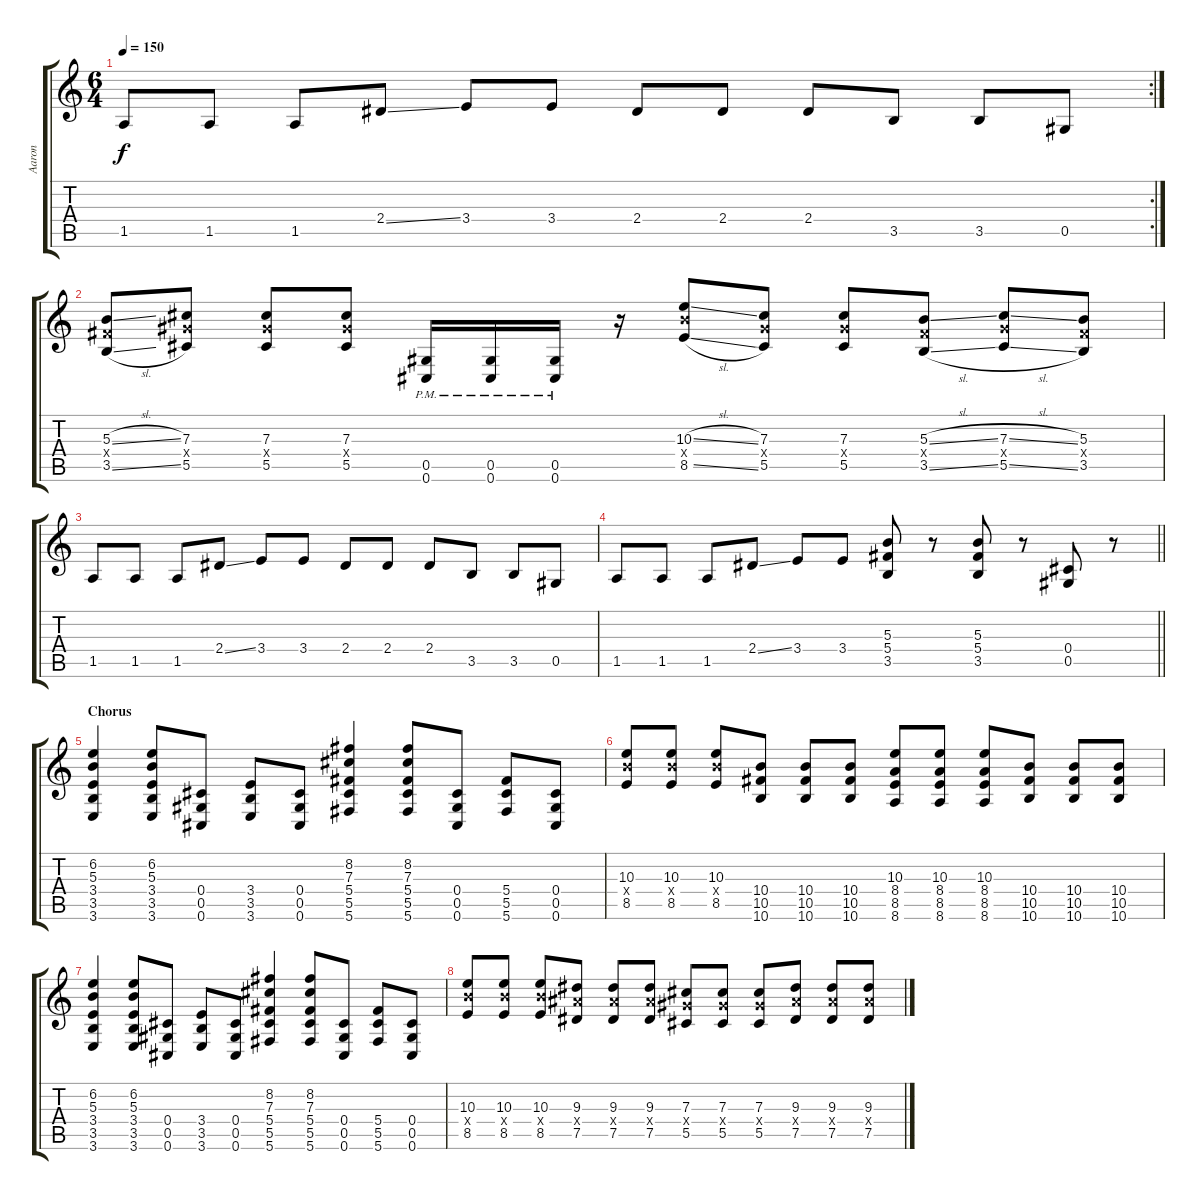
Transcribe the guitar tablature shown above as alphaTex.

\track ("Aaron" "Aaron") {instrument overdrivenguitar}
\staff {score tabs}
\tuning (Eb4 Bb3 Gb3 Db3 Ab2 Db2) {hide}
\rc 2
\ts (6 4)
\tempo 150
\clef g2
\ks c
1.5.8{dy f} 1.5.8 1.5.8 2.4{ss}.8 3.4.8 3.4.8 2.4.8 2.4.8 2.4.8 3.5.8 3.5.8 0.5.8 |
(5.3{sl} 5.4{x} 3.5{sl}).8 (7.3 7.4{x} 5.5).8 (7.3 7.4{x} 5.5).8 (7.3 7.4{x} 5.5).8 (0.5{pm} 0.6{pm}).16 (0.5{pm} 0.6{pm}).16 (0.5{pm} 0.6{pm}).16 r.16 (10.3{sl} 10.4{x} 8.5{sl}).8 (7.3 7.4{x} 5.5).8 (7.3 7.4{x} 5.5).8 (5.3{sl} 5.4{x} 3.5{sl}).8 (7.3{sl} 7.4{x} 5.5{sl}).8 (5.3 5.4{x} 3.5).8 |
1.5.8 1.5.8 1.5.8 2.4{ss}.8 3.4.8 3.4.8 2.4.8 2.4.8 2.4.8 3.5.8 3.5.8 0.5.8 |
\barLineRight lightlight
1.5.8 1.5.8 1.5.8 2.4{ss}.8 3.4.8 3.4.8 (5.3 5.4 3.5).8 r.8 (5.3 5.4 3.5).8 r.8 (0.4 0.5).8 r.8 |
\section ("" "Chorus")
(6.2 5.3 3.4 3.5 3.6).4 (6.2 5.3 3.4 3.5 3.6).8 (0.4 0.5 0.6).8 (3.4 3.5 3.6).8 (0.4 0.5 0.6).8 (8.2 7.3 5.4 5.5 5.6).4 (8.2 7.3 5.4 5.5 5.6).8 (0.4 0.5 0.6).8 (5.4 5.5 5.6).8 (0.4 0.5 0.6).8 |
(10.3 10.4{x} 8.5).8 (10.3 10.4{x} 8.5).8 (10.3 10.4{x} 8.5).8 (10.4 10.5 10.6).8 (10.4 10.5 10.6).8 (10.4 10.5 10.6).8 (10.3 8.4 8.5 8.6).8 (10.3 8.4 8.5 8.6).8 (10.3 8.4 8.5 8.6).8 (10.4 10.5 10.6).8 (10.4 10.5 10.6).8 (10.4 10.5 10.6).8 |
(6.2 5.3 3.4 3.5 3.6).4 (6.2 5.3 3.4 3.5 3.6).8 (0.4 0.5 0.6).8 (3.4 3.5 3.6).8 (0.4 0.5 0.6).8 (8.2 7.3 5.4 5.5 5.6).4 (8.2 7.3 5.4 5.5 5.6).8 (0.4 0.5 0.6).8 (5.4 5.5 5.6).8 (0.4 0.5 0.6).8 |
(10.3 10.4{x} 8.5).8 (10.3 10.4{x} 8.5).8 (10.3 10.4{x} 8.5).8 (9.3 9.4{x} 7.5).8 (9.3 9.4{x} 7.5).8 (9.3 9.4{x} 7.5).8 (7.3 7.4{x} 5.5).8 (7.3 7.4{x} 5.5).8 (7.3 7.4{x} 5.5).8 (9.3 9.4{x} 7.5).8 (9.3 9.4{x} 7.5).8 (9.3 9.4{x} 7.5).8
